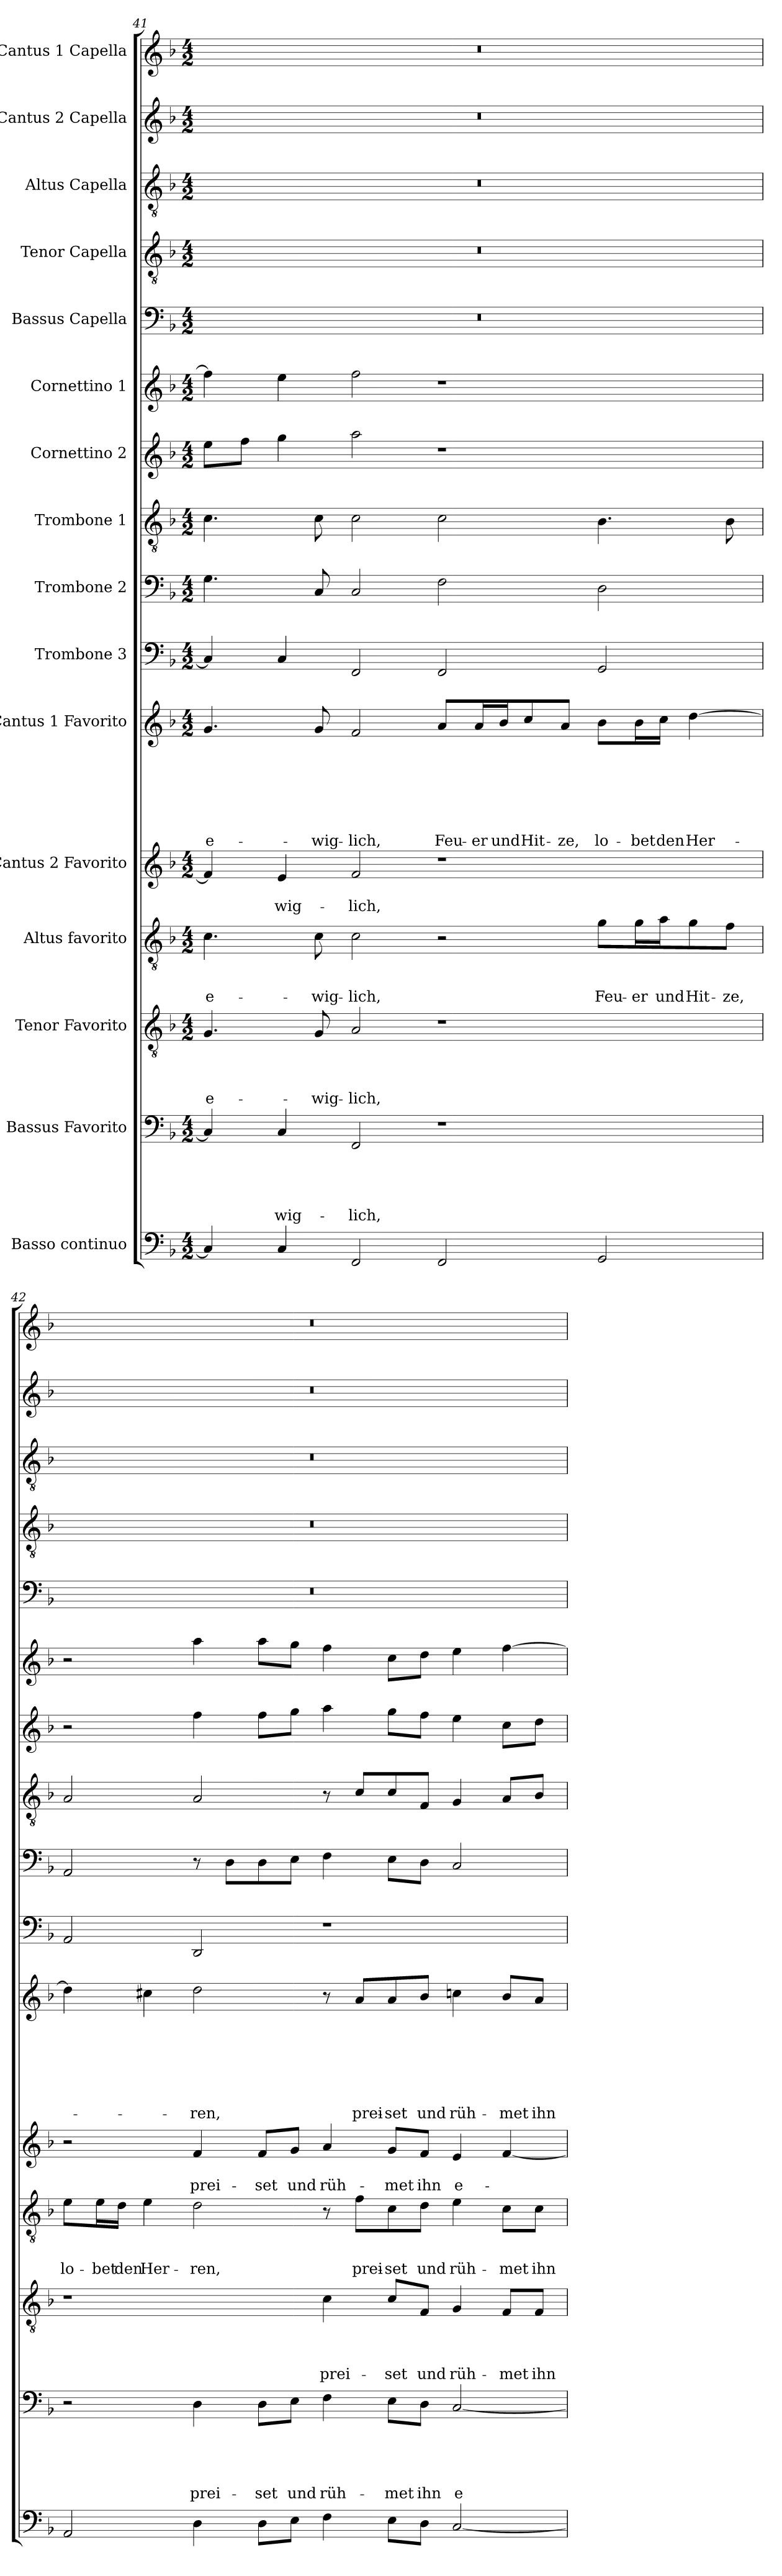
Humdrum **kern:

**kern	**kern	**text	**text	**text	**text	**text	**kern	**text	**text	**text	**text	**kern	**text	**text	**text	**kern	**text	**text	**kern	**text	**text	**text	**text	**text	**text	**text	**kern	**kern	**kern	**kern	**kern	**kern	**kern	**kern	**kern	**kern
*part16	*part15	*part15	*part15	*part15	*part15	*part15	*part14	*part14	*part14	*part14	*part14	*part13	*part13	*part13	*part13	*part12	*part12	*part12	*part11	*part11	*part11	*part11	*part11	*part11	*part11	*part11	*part10	*part9	*part8	*part7	*part6	*part5	*part4	*part3	*part2	*part1
*staff16	*staff15	*staff15	*staff15	*staff15	*staff15	*staff15	*staff14	*staff14	*staff14	*staff14	*staff14	*staff13	*staff13	*staff13	*staff13	*staff12	*staff12	*staff12	*staff11	*staff11	*staff11	*staff11	*staff11	*staff11	*staff11	*staff11	*staff10	*staff9	*staff8	*staff7	*staff6	*staff5	*staff4	*staff3	*staff2	*staff1
*I"Basso continuo	*I"Bassus Favorito	*	*	*	*	*	*I"Tenor Favorito	*	*	*	*	*I"Altus favorito	*	*	*	*I"Cantus 2 Favorito	*	*	*I"Cantus 1 Favorito	*	*	*	*	*	*	*	*I"Trombone 3	*I"Trombone 2	*I"Trombone 1	*I"Cornettino 2	*I"Cornettino 1	*I"Bassus Capella	*I"Tenor Capella	*I"Altus Capella	*I"Cantus 2 Capella	*I"Cantus 1 Capella
!!LO:PB:g=z
*clefF4	*clefF4	*	*	*	*	*	*clefGv2	*	*	*	*	*clefGv2	*	*	*	*clefG2	*	*	*clefG2	*	*	*	*	*	*	*	*clefF4	*clefF4	*clefGv2	*clefG2	*clefG2	*clefF4	*clefGv2	*clefGv2	*clefG2	*clefG2
*k[b-]	*k[b-]	*	*	*	*	*	*k[b-]	*	*	*	*	*k[b-]	*	*	*	*k[b-]	*	*	*k[b-]	*	*	*	*	*	*	*	*k[b-]	*k[b-]	*k[b-]	*k[b-]	*k[b-]	*k[b-]	*k[b-]	*k[b-]	*k[b-]	*k[b-]
*F:	*F:	*	*	*	*	*	*F:	*	*	*	*	*F:	*	*	*	*F:	*	*	*F:	*	*	*	*	*	*	*	*F:	*F:	*F:	*F:	*F:	*F:	*F:	*F:	*F:	*F:
*M4/2	*M4/2	*	*	*	*	*	*M4/2	*	*	*	*	*M4/2	*	*	*	*M4/2	*	*	*M4/2	*	*	*	*	*	*	*	*M4/2	*M4/2	*M4/2	*M4/2	*M4/2	*M4/2	*M4/2	*M4/2	*M4/2	*M4/2
=41	=41	=41	=41	=41	=41	=41	=41	=41	=41	=41	=41	=41	=41	=41	=41	=41	=41	=41	=41	=41	=41	=41	=41	=41	=41	=41	=41	=41	=41	=41	=41	=41	=41	=41	=41	=41
!	!	!	!	!	!	!	!	!	!	!	!LO:LY:b	!	!	!	!LO:LY:b	!	!	!	!	!	!	!	!	!	!	!LO:LY:b	!	!	!	!	!	!	!	!	!	!
4C/]	4C/]	.	.	.	.	.	4.G/	.	.	.	e-	4.c\	.	.	e-	4f/]	.	.	4.g/	.	.	.	.	.	.	e-	4C/]	4.G\	4.c\	8ee\L	4ff\]	0r	0r	0r	0r	0r
.	.	.	.	.	.	.	.	.	.	.	.	.	.	.	.	.	.	.	.	.	.	.	.	.	.	.	.	.	.	8ff\J	.	.	.	.	.	.
!	!	!	!	!	!	!LO:LY:b	!	!	!	!	!	!	!	!	!	!	!	!LO:LY:b	!	!	!	!	!	!	!	!	!	!	!	!	!	!	!	!	!	!
4C/	4C/	.	.	.	.	-wig-	.	.	.	.	.	.	.	.	.	4e/	.	-wig-	.	.	.	.	.	.	.	.	4C/	.	.	4gg\	4ee\	.	.	.	.	.
!	!	!	!	!	!	!	!	!	!	!	!LO:LY:b	!	!	!	!LO:LY:b	!	!	!	!	!	!	!	!	!	!	!LO:LY:b	!	!	!	!	!	!	!	!	!	!
.	.	.	.	.	.	.	8G/	.	.	.	-wig-	8c\	.	.	-wig-	.	.	.	8g/	.	.	.	.	.	.	-wig-	.	8C/	8c\	.	.	.	.	.	.	.
!	!	!	!	!	!	!LO:LY:b	!	!	!	!	!LO:LY:b	!	!	!	!LO:LY:b	!	!	!LO:LY:b	!	!	!	!	!	!	!	!LO:LY:b	!	!	!	!	!	!	!	!	!	!
2FF/	2FF/	.	.	.	.	-lich,	2A/	.	.	.	-lich,	2c\	.	.	-lich,	2f/	.	-lich,	2f/	.	.	.	.	.	.	-lich,	2FF/	2C/	2c\	2aa\	2ff\	.	.	.	.	.
!	!	!	!	!	!	!	!	!	!	!	!	!	!	!	!	!	!	!	!	!	!	!	!	!	!	!LO:LY:b	!	!	!	!	!	!	!	!	!	!
2FF/	1r	.	.	.	.	.	1r	.	.	.	.	2r	.	.	.	1r	.	.	8a/L	.	.	.	.	.	.	Feu-	2FF/	2F\	2c\	1r	1r	.	.	.	.	.
!	!	!	!	!	!	!	!	!	!	!	!	!	!	!	!	!	!	!	!	!	!	!	!	!	!	!LO:LY:b	!	!	!	!	!	!	!	!	!	!
.	.	.	.	.	.	.	.	.	.	.	.	.	.	.	.	.	.	.	16a/L	.	.	.	.	.	.	-er	.	.	.	.	.	.	.	.	.	.
!	!	!	!	!	!	!	!	!	!	!	!	!	!	!	!	!	!	!	!	!	!	!	!	!	!	!LO:LY:b	!	!	!	!	!	!	!	!	!	!
.	.	.	.	.	.	.	.	.	.	.	.	.	.	.	.	.	.	.	16b-/J	.	.	.	.	.	.	und	.	.	.	.	.	.	.	.	.	.
!	!	!	!	!	!	!	!	!	!	!	!	!	!	!	!	!	!	!	!	!	!	!	!	!	!	!LO:LY:b	!	!	!	!	!	!	!	!	!	!
.	.	.	.	.	.	.	.	.	.	.	.	.	.	.	.	.	.	.	8cc/	.	.	.	.	.	.	Hit-	.	.	.	.	.	.	.	.	.	.
!	!	!	!	!	!	!	!	!	!	!	!	!	!	!	!	!	!	!	!	!	!	!	!	!	!	!LO:LY:b	!	!	!	!	!	!	!	!	!	!
.	.	.	.	.	.	.	.	.	.	.	.	.	.	.	.	.	.	.	8a/J	.	.	.	.	.	.	-ze,	.	.	.	.	.	.	.	.	.	.
!	!	!	!	!	!	!	!	!	!	!	!	!	!	!	!LO:LY:b	!	!	!	!	!	!	!	!	!	!	!LO:LY:b	!	!	!	!	!	!	!	!	!	!
2GG/	.	.	.	.	.	.	.	.	.	.	.	8g\L	.	.	Feu-	.	.	.	8b-\L	.	.	.	.	.	.	lo-	2GG/	2D\	4.B-\	.	.	.	.	.	.	.
!	!	!	!	!	!	!	!	!	!	!	!	!	!	!	!LO:LY:b	!	!	!	!	!	!	!	!	!	!	!LO:LY:b	!	!	!	!	!	!	!	!	!	!
.	.	.	.	.	.	.	.	.	.	.	.	16g\L	.	.	-er	.	.	.	16b-\L	.	.	.	.	.	.	-bet	.	.	.	.	.	.	.	.	.	.
!	!	!	!	!	!	!	!	!	!	!	!	!	!	!	!LO:LY:b	!	!	!	!	!	!	!	!	!	!	!LO:LY:b	!	!	!	!	!	!	!	!	!	!
.	.	.	.	.	.	.	.	.	.	.	.	16a\J	.	.	und	.	.	.	16cc\JJ	.	.	.	.	.	.	den	.	.	.	.	.	.	.	.	.	.
!	!	!	!	!	!	!	!	!	!	!	!	!	!	!	!LO:LY:b	!	!	!	!	!	!	!	!	!	!	!LO:LY:b	!	!	!	!	!	!	!	!	!	!
.	.	.	.	.	.	.	.	.	.	.	.	8g\	.	.	Hit-	.	.	.	[4dd\	.	.	.	.	.	.	Her-	.	.	.	.	.	.	.	.	.	.
!	!	!	!	!	!	!	!	!	!	!	!	!	!	!	!LO:LY:b	!	!	!	!	!	!	!	!	!	!	!	!	!	!	!	!	!	!	!	!	!
.	.	.	.	.	.	.	.	.	.	.	.	8f\J	.	.	-ze,	.	.	.	.	.	.	.	.	.	.	.	.	.	8B-\	.	.	.	.	.	.	.
=42	=42	=42	=42	=42	=42	=42	=42	=42	=42	=42	=42	=42	=42	=42	=42	=42	=42	=42	=42	=42	=42	=42	=42	=42	=42	=42	=42	=42	=42	=42	=42	=42	=42	=42	=42	=42
!	!	!	!	!	!	!	!	!	!	!	!	!	!	!	!LO:LY:b	!	!	!	!	!	!	!	!	!	!	!	!	!	!	!	!	!	!	!	!	!
2AA/	2r	.	.	.	.	.	1r	.	.	.	.	8e\L	.	.	lo-	2r	.	.	4dd\]	.	.	.	.	.	.	.	2AA/	2AA/	2A/	2r	2r	0r	0r	0r	0r	0r
!	!	!	!	!	!	!	!	!	!	!	!	!	!	!	!LO:LY:b	!	!	!	!	!	!	!	!	!	!	!	!	!	!	!	!	!	!	!	!	!
.	.	.	.	.	.	.	.	.	.	.	.	16e\L	.	.	-bet	.	.	.	.	.	.	.	.	.	.	.	.	.	.	.	.	.	.	.	.	.
!	!	!	!	!	!	!	!	!	!	!	!	!	!	!	!LO:LY:b	!	!	!	!	!	!	!	!	!	!	!	!	!	!	!	!	!	!	!	!	!
.	.	.	.	.	.	.	.	.	.	.	.	16d\JJ	.	.	den	.	.	.	.	.	.	.	.	.	.	.	.	.	.	.	.	.	.	.	.	.
!	!	!	!	!	!	!	!	!	!	!	!	!	!	!	!LO:LY:b	!	!	!	!	!	!	!	!	!	!	!	!	!	!	!	!	!	!	!	!	!
.	.	.	.	.	.	.	.	.	.	.	.	4e\	.	.	Her-	.	.	.	4cc#X\	.	.	.	.	.	.	.	.	.	.	.	.	.	.	.	.	.
!	!	!	!	!	!	!LO:LY:b	!	!	!	!	!	!	!	!	!LO:LY:b	!	!	!LO:LY:b	!	!	!	!	!	!	!	!LO:LY:b	!	!	!	!	!	!	!	!	!	!
4D\	4D\	.	.	.	.	prei-	.	.	.	.	.	2d\	.	.	-ren,	4f/	.	prei-	2dd\	.	.	.	.	.	.	-ren,	2DD/	8r	2A/	4ff\	4aa\	.	.	.	.	.
.	.	.	.	.	.	.	.	.	.	.	.	.	.	.	.	.	.	.	.	.	.	.	.	.	.	.	.	8D\L	.	.	.	.	.	.	.	.
!	!	!	!	!	!	!LO:LY:b	!	!	!	!	!	!	!	!	!	!	!	!LO:LY:b	!	!	!	!	!	!	!	!	!	!	!	!	!	!	!	!	!	!
8D\L	8D\L	.	.	.	.	-set	.	.	.	.	.	.	.	.	.	8f/L	.	-set	.	.	.	.	.	.	.	.	.	8D\	.	8ff\L	8aa\L	.	.	.	.	.
!	!	!	!	!	!	!LO:LY:b	!	!	!	!	!	!	!	!	!	!	!	!LO:LY:b	!	!	!	!	!	!	!	!	!	!	!	!	!	!	!	!	!	!
8E\J	8E\J	.	.	.	.	und	.	.	.	.	.	.	.	.	.	8g/J	.	und	.	.	.	.	.	.	.	.	.	8E\J	.	8gg\J	8gg\J	.	.	.	.	.
!	!	!	!	!	!	!LO:LY:b	!	!	!	!	!LO:LY:b	!	!	!	!	!	!	!LO:LY:b	!	!	!	!	!	!	!	!	!	!	!	!	!	!	!	!	!	!
4F\	4F\	.	.	.	.	rüh-	4c\	.	.	.	prei-	8r	.	.	.	4a/	.	rüh-	8r	.	.	.	.	.	.	.	1r	4F\	8r	4aa\	4ff\	.	.	.	.	.
!	!	!	!	!	!	!	!	!	!	!	!	!	!	!	!LO:LY:b	!	!	!	!	!	!	!	!	!	!	!LO:LY:b	!	!	!	!	!	!	!	!	!	!
.	.	.	.	.	.	.	.	.	.	.	.	8f\L	.	.	prei-	.	.	.	8a/L	.	.	.	.	.	.	prei-	.	.	8c/L	.	.	.	.	.	.	.
!	!	!	!	!	!	!LO:LY:b	!	!	!	!	!LO:LY:b	!	!	!	!LO:LY:b	!	!	!LO:LY:b	!	!	!	!	!	!	!	!LO:LY:b	!	!	!	!	!	!	!	!	!	!
8E\L	8E\L	.	.	.	.	-met	8c/L	.	.	.	-set	8c\	.	.	-set	8g/L	.	-met	8a/	.	.	.	.	.	.	-set	.	8E\L	8c/	8gg\L	8cc\L	.	.	.	.	.
!	!	!	!	!	!	!LO:LY:b	!	!	!	!	!LO:LY:b	!	!	!	!LO:LY:b	!	!	!LO:LY:b	!	!	!	!	!	!	!	!LO:LY:b	!	!	!	!	!	!	!	!	!	!
8D\J	8D\J	.	.	.	.	ihn	8F/J	.	.	.	und	8d\J	.	.	und	8f/J	.	ihn	8b-/J	.	.	.	.	.	.	und	.	8D\J	8F/J	8ff\J	8dd\J	.	.	.	.	.
!	!	!	!	!	!	!LO:LY:b	!	!	!	!	!LO:LY:b	!	!	!	!LO:LY:b	!	!	!LO:LY:b	!	!	!	!	!	!	!	!LO:LY:b	!	!	!	!	!	!	!	!	!	!
[2C/	[2C/	.	.	.	.	e-	4G/	.	.	.	rüh-	4e\	.	.	rüh-	4e/	.	e-	4ccn\	.	.	.	.	.	.	rüh-	.	2C/	4G/	4ee\	4ee\	.	.	.	.	.
!	!	!	!	!	!	!	!	!	!	!	!LO:LY:b	!	!	!	!LO:LY:b	!	!	!	!	!	!	!	!	!	!	!LO:LY:b	!	!	!	!	!	!	!	!	!	!
.	.	.	.	.	.	.	8F/L	.	.	.	-met	8c\L	.	.	-met	[4f/	.	.	8b-/L	.	.	.	.	.	.	-met	.	.	8A/L	8cc\L	[4ff\	.	.	.	.	.
!	!	!	!	!	!	!	!	!	!	!	!LO:LY:b	!	!	!	!LO:LY:b	!	!	!	!	!	!	!	!	!	!	!LO:LY:b	!	!	!	!	!	!	!	!	!	!
.	.	.	.	.	.	.	8F/J	.	.	.	ihn	8c\J	.	.	ihn	.	.	.	8a/J	.	.	.	.	.	.	ihn	.	.	8B-/J	8dd\J	.	.	.	.	.	.
=	=	=	=	=	=	=	=	=	=	=	=	=	=	=	=	=	=	=	=	=	=	=	=	=	=	=	=	=	=	=	=	=	=	=	=	=
*-	*-	*-	*-	*-	*-	*-	*-	*-	*-	*-	*-	*-	*-	*-	*-	*-	*-	*-	*-	*-	*-	*-	*-	*-	*-	*-	*-	*-	*-	*-	*-	*-	*-	*-	*-	*-
